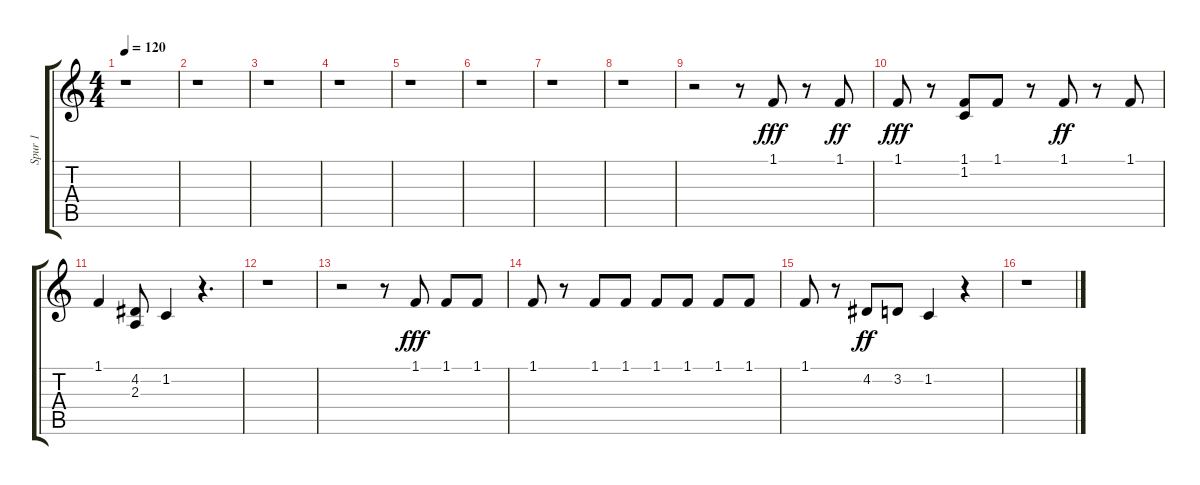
\track ("Spur 1" "Spur 1") {instrument clarinet}
\staff {score tabs}
\tuning (E4 B3 G3 D3 A2 E2) {hide}
\ts (4 4)
\tempo 120
\clef g2
\ks c
r.1{dy fff instrument clarinet} |
r.1 |
r.1 |
r.1 |
r.1 |
r.1 |
r.1 |
r.1 |
r.2 r.8 1.1.8 r.8 1.1.8{dy ff} |
1.1.8{dy fff} r.8 (1.1 1.2).8 1.1.8 r.8 1.1.8{dy ff} r.8 1.1.8 |
1.1.4 (4.2 2.3).8 1.2.4 r.4{d} |
r.1 |
r.2 r.8 1.1.8{dy fff} 1.1.8 1.1.8 |
1.1.8 r.8 1.1.8 1.1.8 1.1.8 1.1.8 1.1.8 1.1.8 |
1.1.8 r.8 4.2.8{dy ff} 3.2.8 1.2.4 r.4 |
r.1
